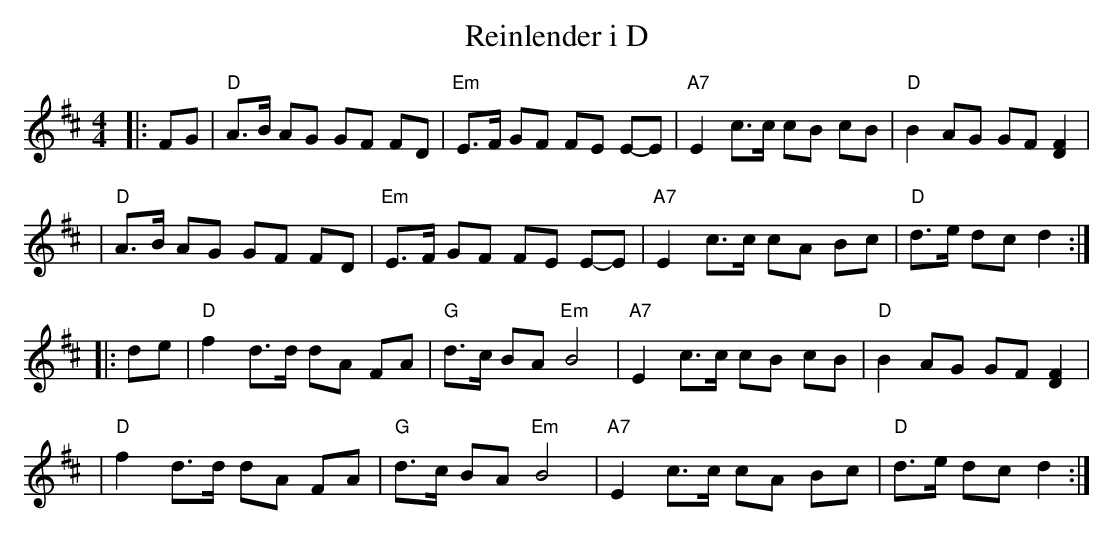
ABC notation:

X:1
T: Reinlender i D
M: 4/4
L: 1/8
K: D
|: FG \
| "D"A>B AG GF FD | "Em"E>F GF FE E-E | "A7"E2 c>c cB cB | "D"B2 AG GF [F2D2] |
| "D"A>B AG GF FD | "Em"E>F GF FE E-E | "A7"E2 c>c cA Bc | "D"d>e dc d2 :|
|: de \
| "D"f2 d>d dA FA | "G"d>c BA "Em"B4 | "A7"E2 c>c cB cB | "D"B2 AG GF [F2D2] |
| "D"f2 d>d dA FA | "G"d>c BA "Em"B4 | "A7"E2 c>c cA Bc | "D"d>e dc d2 :|
